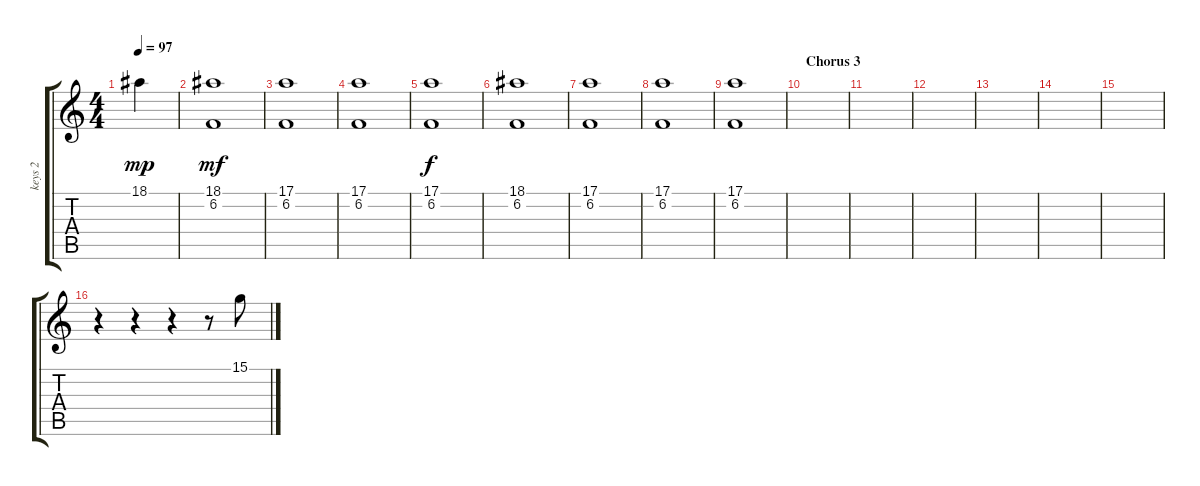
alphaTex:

\track ("keys 2" "keys 2") {instrument pad2warm}
\staff {score tabs}
\tuning (E4 B3 G3 D3 A2 E2) {hide}
\ts (4 4)
\tempo 97
\clef g2
\ks c
18.1.4{dy mp} |
(18.1 6.2).1{dy mf} |
(17.1 6.2).1 |
(17.1 6.2).1 |
(17.1 6.2).1{dy f} |
(18.1 6.2).1 |
(17.1 6.2).1 |
(17.1 6.2).1 |
(17.1 6.2).1 |
\section ("" "Chorus 3")
|
|
|
|
|
|
r.4 r.4 r.4 r.8 15.1.8
